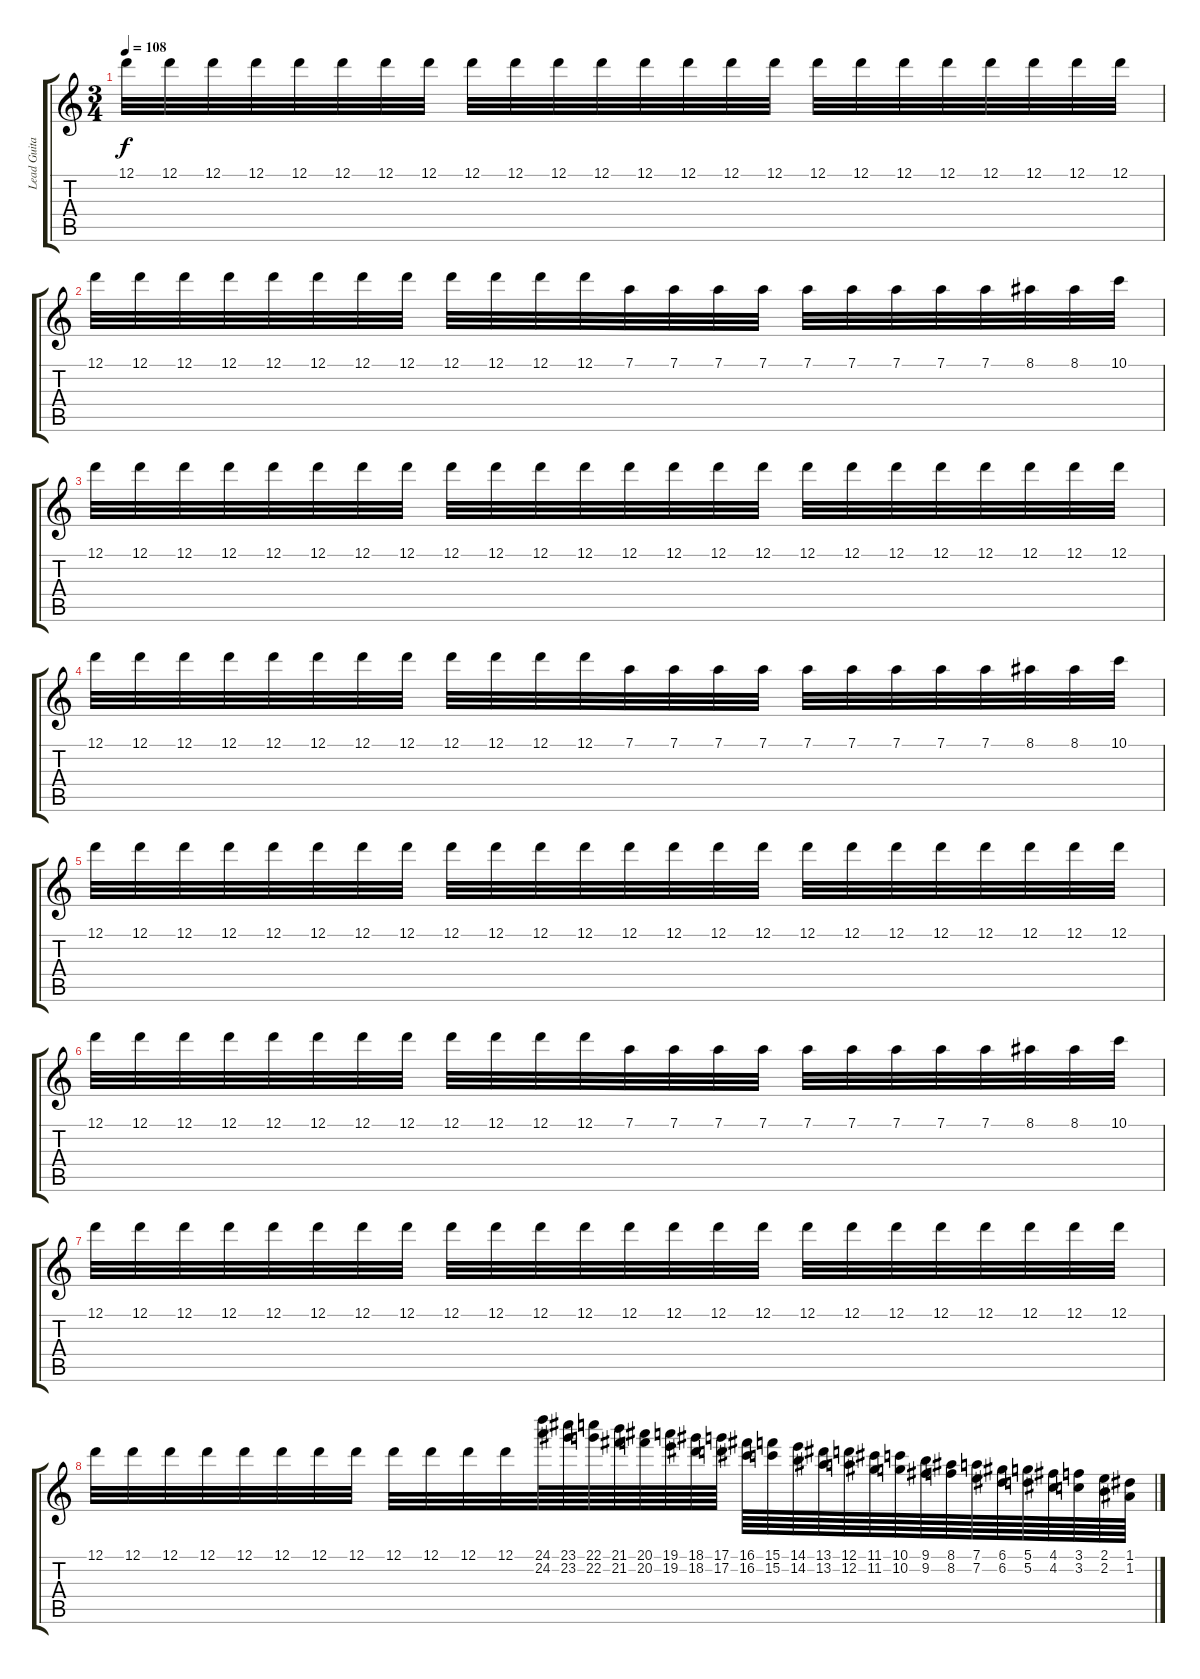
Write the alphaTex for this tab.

\track ("Lead Guitar" "Lead Guita") {instrument distortionguitar}
\staff {score tabs}
\tuning (D4 A3 F3 C3 G2 C2) {hide}
\ts (3 4)
\tempo 108
\clef g2
\ks c
12.1.32{dy f} 12.1.32 12.1.32 12.1.32 12.1.32 12.1.32 12.1.32 12.1.32 12.1.32 12.1.32 12.1.32 12.1.32 12.1.32 12.1.32 12.1.32 12.1.32 12.1.32 12.1.32 12.1.32 12.1.32 12.1.32 12.1.32 12.1.32 12.1.32 |
12.1.32 12.1.32 12.1.32 12.1.32 12.1.32 12.1.32 12.1.32 12.1.32 12.1.32 12.1.32 12.1.32 12.1.32 7.1.32 7.1.32 7.1.32 7.1.32 7.1.32 7.1.32 7.1.32 7.1.32 7.1.32 8.1.32 8.1.32 10.1.32 |
12.1.32 12.1.32 12.1.32 12.1.32 12.1.32 12.1.32 12.1.32 12.1.32 12.1.32 12.1.32 12.1.32 12.1.32 12.1.32 12.1.32 12.1.32 12.1.32 12.1.32 12.1.32 12.1.32 12.1.32 12.1.32 12.1.32 12.1.32 12.1.32 |
12.1.32 12.1.32 12.1.32 12.1.32 12.1.32 12.1.32 12.1.32 12.1.32 12.1.32 12.1.32 12.1.32 12.1.32 7.1.32 7.1.32 7.1.32 7.1.32 7.1.32 7.1.32 7.1.32 7.1.32 7.1.32 8.1.32 8.1.32 10.1.32 |
12.1.32 12.1.32 12.1.32 12.1.32 12.1.32 12.1.32 12.1.32 12.1.32 12.1.32 12.1.32 12.1.32 12.1.32 12.1.32 12.1.32 12.1.32 12.1.32 12.1.32 12.1.32 12.1.32 12.1.32 12.1.32 12.1.32 12.1.32 12.1.32 |
12.1.32 12.1.32 12.1.32 12.1.32 12.1.32 12.1.32 12.1.32 12.1.32 12.1.32 12.1.32 12.1.32 12.1.32 7.1.32 7.1.32 7.1.32 7.1.32 7.1.32 7.1.32 7.1.32 7.1.32 7.1.32 8.1.32 8.1.32 10.1.32 |
12.1.32 12.1.32 12.1.32 12.1.32 12.1.32 12.1.32 12.1.32 12.1.32 12.1.32 12.1.32 12.1.32 12.1.32 12.1.32 12.1.32 12.1.32 12.1.32 12.1.32 12.1.32 12.1.32 12.1.32 12.1.32 12.1.32 12.1.32 12.1.32 |
12.1.32 12.1.32 12.1.32 12.1.32 12.1.32 12.1.32 12.1.32 12.1.32 12.1.32 12.1.32 12.1.32 12.1.32 (24.1 24.2).64{instrument guitarfretnoise} (23.1 23.2).64 (22.1 22.2).64 (21.1 21.2).64 (20.1 20.2).64 (19.1 19.2).64 (18.1 18.2).64 (17.1 17.2).64 (16.1 16.2).64 (15.1 15.2).64 (14.1 14.2).64 (13.1 13.2).64 (12.1 12.2).64 (11.1 11.2).64 (10.1 10.2).64 (9.1 9.2).64 (8.1 8.2).64 (7.1 7.2).64 (6.1 6.2).64 (5.1 5.2).64 (4.1 4.2).64 (3.1 3.2).64 (2.1 2.2).64 (1.1 1.2).64
